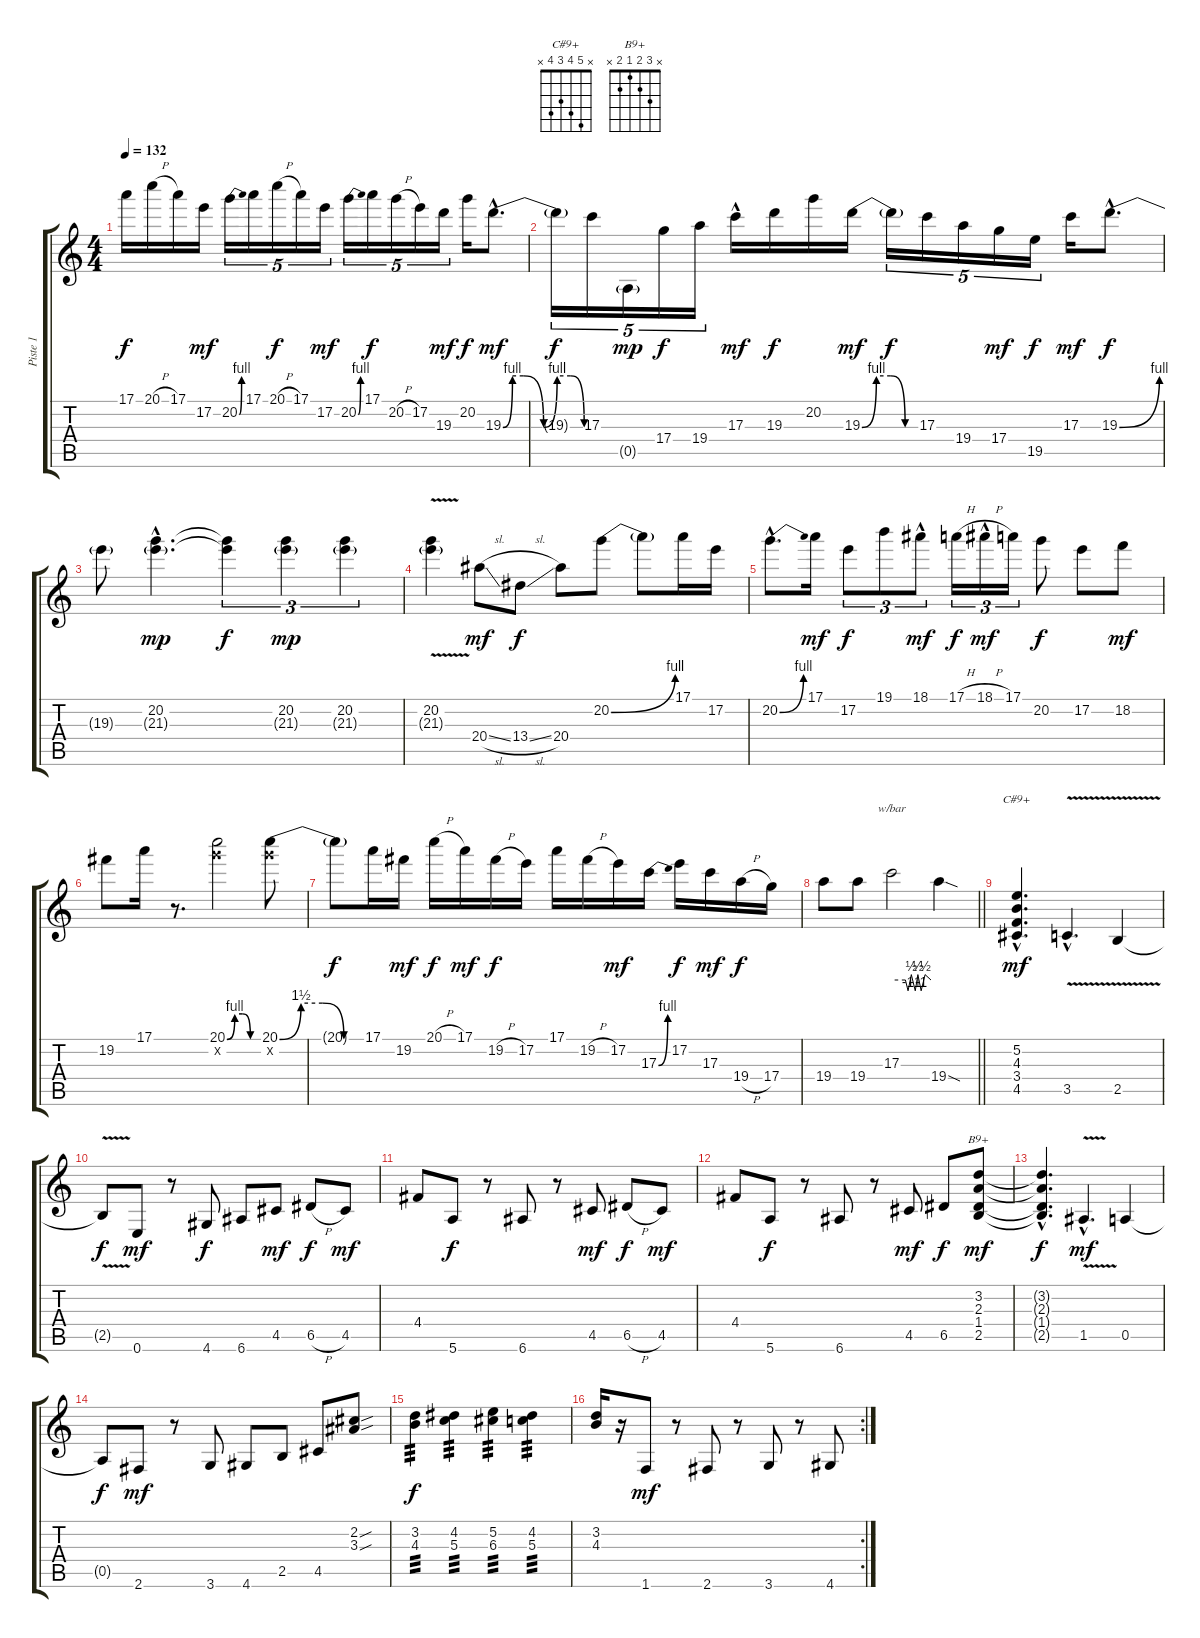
\track ("Piste 1" "Piste 1") {instrument overdrivenguitar}
\staff {score tabs}
\tuning (E4 B3 G3 D3 A2 E2) {hide}
\chord ("C#9+" x 5 4 3 4 x)
\chord ("B9+" x 3 2 1 2 x)
\ts (4 4)
\tempo 132
\clef g2
\ks c
17.1{t}.16{dy f} 20.1{h}.16 17.1.16 17.2.16{dy mf} 20.2{be (bend 0 0 60 4)}.16{tu (5 4)} 17.1.16{tu (5 4)} 20.1{h}.16{tu (5 4) dy f} 17.1.16{tu (5 4)} 17.2.16{tu (5 4) dy mf} 20.2{be (bend 0 0 60 4)}.16{tu (5 4)} 17.1.16{tu (5 4) dy f} 20.2{h}.16{tu (5 4)} 17.2.16{tu (5 4)} 19.3.16{tu (5 4) dy mf} 20.2.16{dy f} 19.3{be (custom 0 0 7 4 15 4 30 0 40 4 50 4 60 0) hac}.8{d dy mf} |
19.3{t}.16{tu (5 4) dy f} 17.3.16{tu (5 4)} 0.5{g}.16{tu (5 4) dy mp} 17.4.16{tu (5 4) dy f} 19.4.16{tu (5 4)} 17.3{hac}.16{dy mf} 19.3.16{dy f} 20.2.16 19.3{be (custom 0 0 15 4 30 4 45 0 60 0)}.16{dy mf} 19.3{t}.16{tu (5 4) dy f} 17.3.16{tu (5 4)} 19.4.16{tu (5 4)} 17.4.16{tu (5 4) dy mf} 19.5.16{tu (5 4) dy f} 17.3.16{dy mf} 19.3{be (bend 0 0 60 4) hac}.8{d dy f} |
19.3{t}.8 (20.2{hac} 21.3{g hac}).4{d dy mp} (20.2{t} 21.3{t}).4{tu (3 2) dy f} (20.2 21.3{g}).4{tu (3 2) dy mp} (20.2 21.3{g}).4{tu (3 2)} |
(20.2 21.3{v g}).4 20.4{sl}.8{dy mf} 13.4{sl}.8{dy f} 20.4.8 20.2{be (bend 0 0 60 4)}.8 20.2{t}.8 17.1.16 17.2.16 |
20.2{be (bend 0 0 60 4) hac}.8{d} 17.1.16{dy mf} 17.2.8{tu (3 2) dy f} 19.1.8{tu (3 2)} 18.1{hac}.8{tu (3 2) dy mf} 17.1{h}.16{tu (3 2) dy f} 18.1{h hac}.16{tu (3 2) dy mf} 17.1.16{tu (3 2)} 20.2.8{dy f} 17.2.8 18.2.8{dy mf} |
19.2.8 17.1.16 r.8{d} (20.1{be (custom 0 0 15 4 30 4 45 0 60 0)} 20.2{x}).2 (20.1{be (custom 0 0 15 6 30 6 45 0 60 0)} 20.2{x}).8 |
20.1{t}.8{dy f} 17.1.16 19.2.16{dy mf} 20.1{h}.16{dy f} 17.1.16{dy mf} 19.2{h}.16{dy f} 17.2.16 17.1.16 19.2{h}.16 17.2.16{dy mf} 17.3{be (bend 0 0 60 4)}.16 17.2.16{dy f} 17.3.16{dy mf} 19.4{h}.16{dy f} 17.4.16 |
\barLineRight lightlight
19.4.8 19.4.8 17.3.2{tbe (custom default 0 0 21 0 25 -4 30 2 36 -4 40 2 45 -4 51 2 60 0)} 19.4{sod}.4 |
(5.2{hac} 4.3{hac} 3.4{hac} 4.5{hac}).4{d ch "C#9+" dy mf} 3.5{v hac}.4{d} 2.5{v}.4 |
2.5{t}.8{dy f} 0.6.8{dy mf} r.8 4.6.8{dy f} 6.6.8 4.5.8{dy mf} 6.5{h}.8{dy f} 4.5.8{dy mf} |
4.4.8 5.6.8{dy f} r.8 6.6.8 r.8 4.5.8{dy mf} 6.5{h}.8{dy f} 4.5.8{dy mf} |
4.4.8 5.6.8{dy f} r.8 6.6.8 r.8 4.5.8{dy mf} 6.5.8{dy f} (3.2 2.3 1.4 2.5).8{ch "B9+" dy mf} |
(3.2{hac t} 2.3{hac t} 1.4{hac t} 2.5{hac t}).4{d dy f} 1.5{v hac}.4{d dy mf} 0.5.4 |
0.5{t}.8{dy f} 2.6.8{dy mf} r.8 3.6.8 4.6.8 2.5.8 4.5.8 (2.2{sou} 3.3{sou}).8 |
(3.2 4.3).4{tp 3 dy f} (4.2 5.3).4{tp 3} (5.2 6.3).4{tp 3} (4.2 5.3).4{tp 3} |
\rc 2
(3.2 4.3).16 r.16 1.6.8{dy mf} r.8 2.6.8 r.8 3.6.8 r.8 4.6.8
